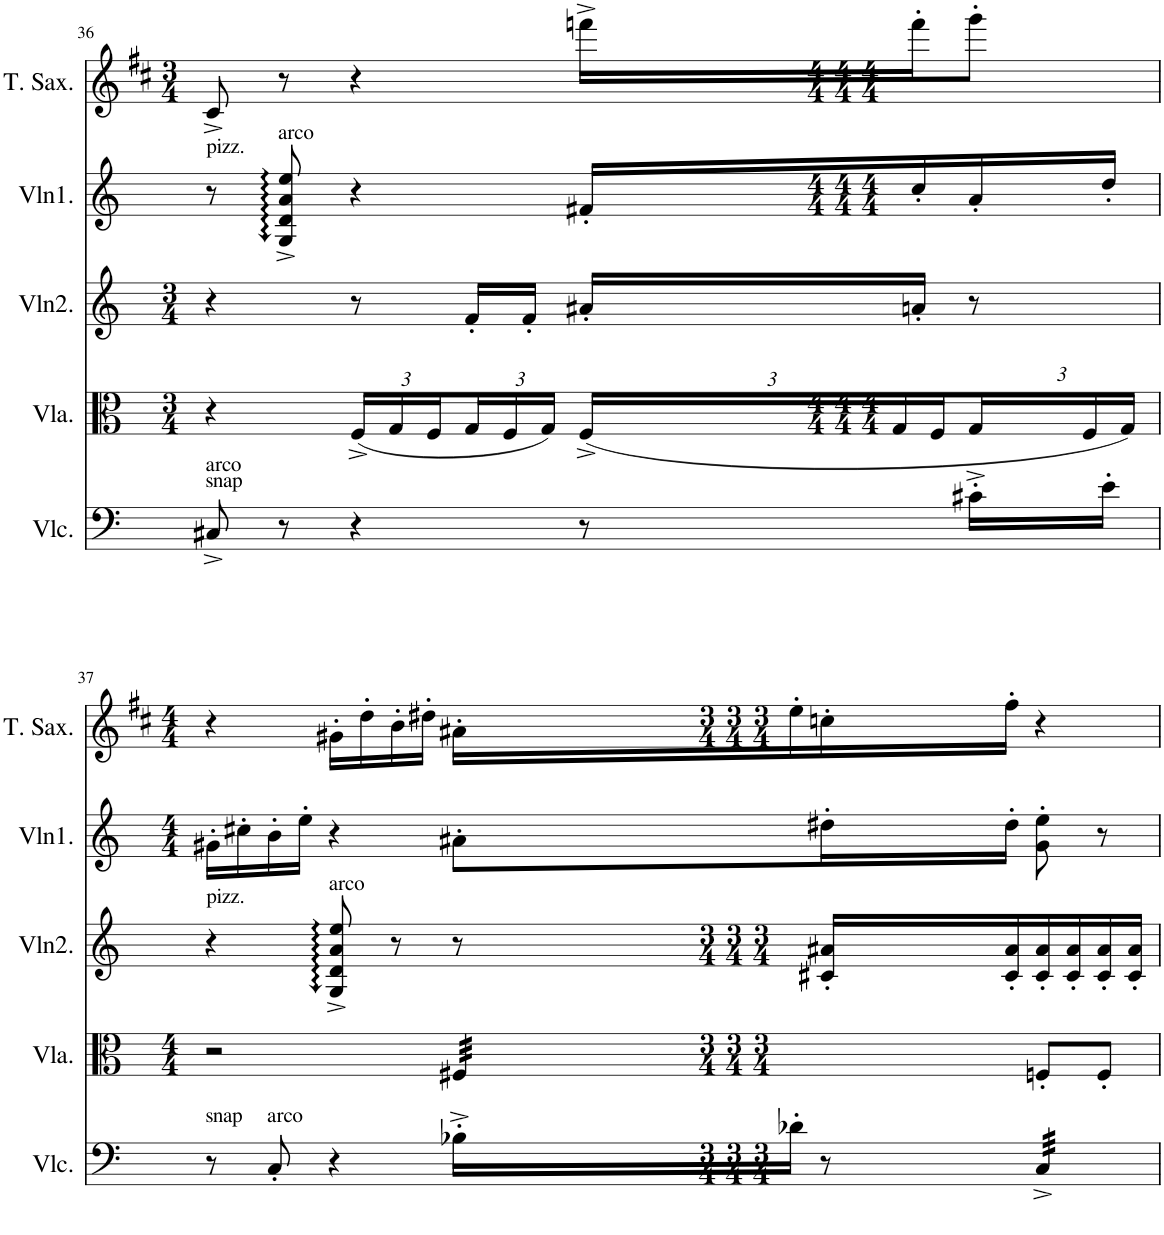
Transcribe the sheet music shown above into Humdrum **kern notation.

**kern	**kern	**kern	**kern	**kern
*part5	*part4	*part3	*part2	*part1
*staff5	*staff4	*staff3	*staff2	*staff1
*I"Violoncello	*I"Viola	*I"Violin2	*I"Violin1	*I"Tenor Saxophone
*I'Vlc.	*I'Vla.	*I'Vln2.	*I'Vln1.	*I'T. Sax.
!!LO:PB:g=z
*clefF4	*clefC3	*clefG2	*clefG2	*clefG2
*	*	*	*	*Trd8c14
*k[]	*k[]	*k[]	*k[]	*k[f#c#]
*M4/4	*M3/4	*M3/4	*M4/4	*M3/4
=36	=36	=36	=36	=36
!	!	!	!LO:TX:a:t=pizz.	!
!LO:TX:a:t=snap	!	!	!	!
!LO:TX:a:t=arco	!	!	!	!
8C#X^/	4r	4r	8r	8c#^/
!	!	!	!LO:TX:a:t=arco	!
8r	.	.	8G/^ 8d/^ 8a/^ 8ee/^	8r
*	*Xbrackettup	*	*	*
4r	(24F^/LL	8r	4r	4r
.	24G/	.	.	.
.	24F/	.	.	.
.	24G/	16f'/LL	.	.
.	24F/	.	.	.
.	.	16f'/JJ	.	.
.	24G/JJ)	.	.	.
8r	(24F^/LL	16a#X'/LL	16f#X'/LL	16fffn^\LL
.	24G/	.	.	.
.	.	16an'/JJ	16cc'/	16fff'\J
.	24F/	.	.	.
16c#X'^\LL	24G/	8r	16a'/	8ggg'\J
.	24F/	.	.	.
16e'\JJ	.	.	16dd'/JJ	.
.	24G/JJ)	.	.	.
!!LO:LB:g=z
=37	=37	=37	=37	=37
*	*M4/4	*	*M4/4	*M4/4
!	!	!LO:TX:a:t=pizz.	!	!
!LO:TX:a:t=snap	!	!	!	!
8r	2r	4r	16g#X'\LL	4r
.	.	.	16cc#X'\	.
!LO:TX:a:t=arco	!	!	!	!
8C'/	.	.	16b'\	.
.	.	.	16ee'\JJ	.
!	!	!LO:TX:a:t=arco	!	!
4r	.	8G/^ 8d/^ 8a/^ 8ee/^	4r	16g#X'\LL
.	.	.	.	16dd'\
.	.	8r	.	16b'\
.	.	.	.	16dd#X'\JJ
*	*tremolo	*	*	*
16B-X'^\LL	32F#X/LLL	8r	8a#X'\L	16a#X'\LL
.	32F#X/	.	.	.
16d-X'\JJ	32F#X/	.	.	16ee'\
.	32F#X/	.	.	.
8r	32F#X/	16c#X/' 16a#X/'LL	16dd#X'\L	16ccn'\
.	32F#X/	.	.	.
.	32F#X/	16c#/' 16a#/'	16dd#'\JJ	16ff#'\JJ
.	32F#X/JJJ	.	.	.
*	*Xtremolo	*	*	*
*tremolo	*	*	*	*
32C^/LLL	8Fn'/L	16c#/' 16a#/'	8g#\' 8ee\'	4r
32C^/	.	.	.	.
32C^/	.	16c#/' 16a#/'	.	.
32C^/	.	.	.	.
32C^/	8F'/J	16c#/' 16a#/'	8r	.
32C^/	.	.	.	.
32C^/	.	16c#/' 16a#/'JJ	.	.
32C^/JJJ	.	.	.	.
*Xtremolo	*	*	*	*
=	=	=	=	=
*-	*-	*-	*-	*-
